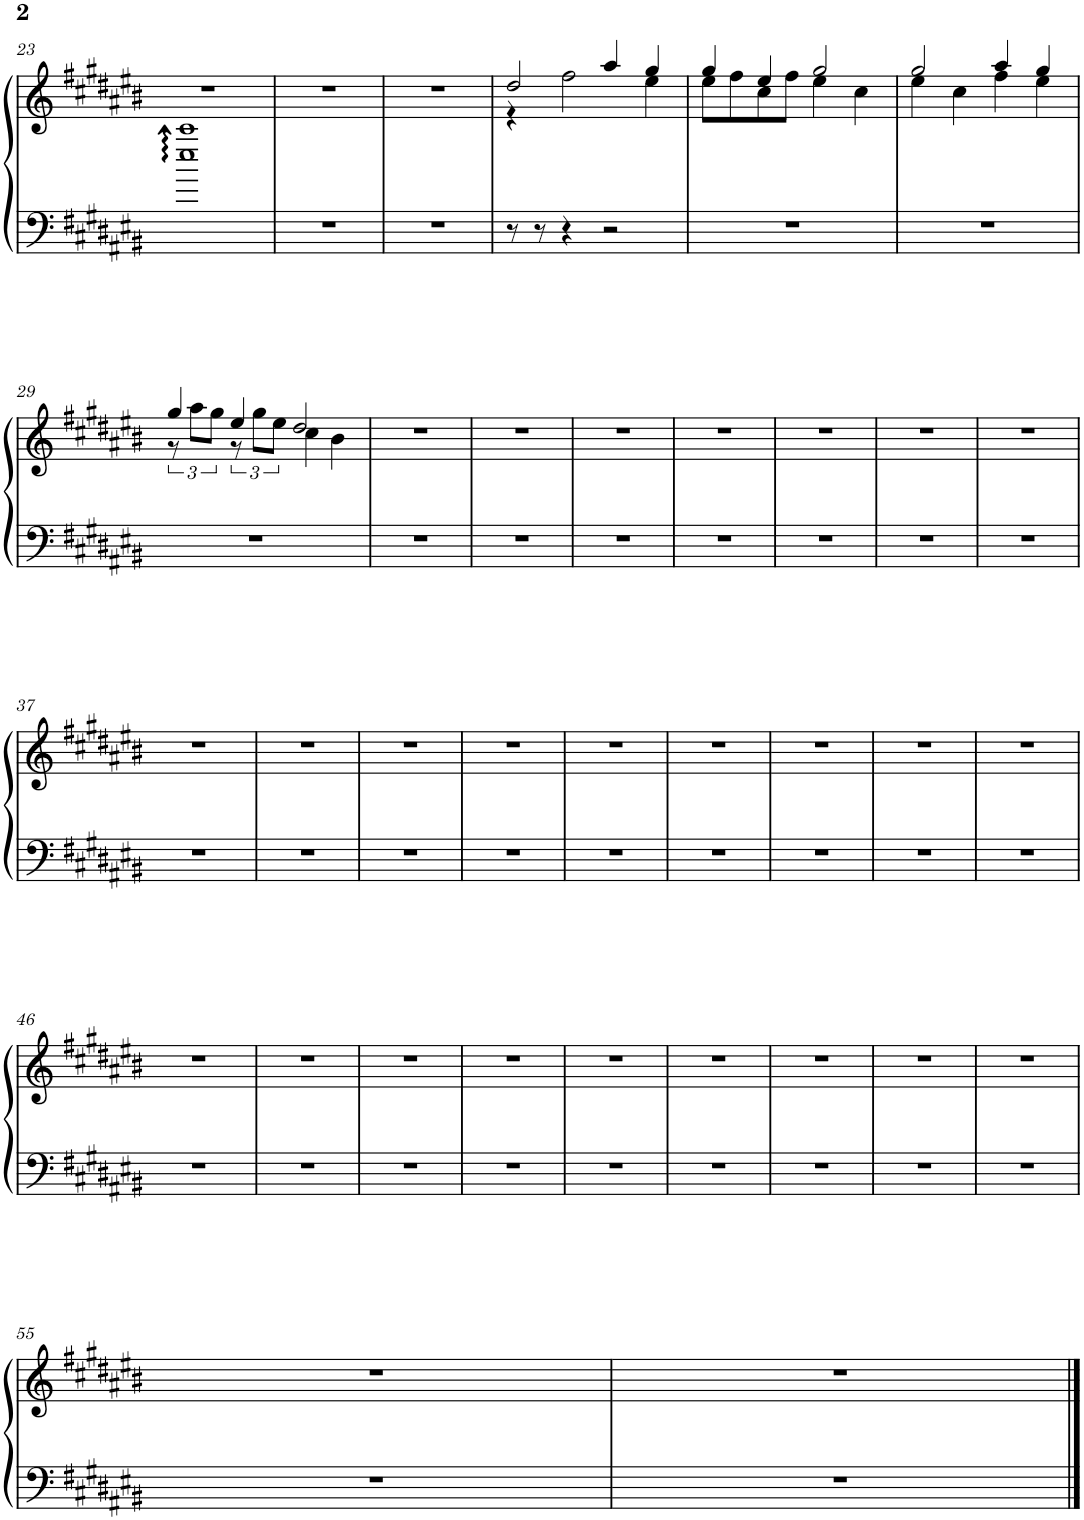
**kern	**kern
*part1	*part1
*staff2	*staff1
*I"Piano, Piano 1	*
*I'Pno.	*
!!LO:PB:g=z
*clefF4	*clefG2
*k[f#c#g#d#a#e#b#]	*k[f#c#g#d#a#e#b#]
*M4/4	*M4/4
=23	=23
1ee# 1ccc#	1r
=24	=24
1r	1r
=25	=25
1r	1r
=26	=26
*	*^
8r	2dd#/	4r
8r	.	.
4r	.	2ff#\
2r	4aa#/	.
.	4gg#/	4ee#\
=27	=27	=27
1r	4gg#/	8ee#\L
.	.	8ff#\
.	4ee#/	8cc#\
.	.	8ff#\J
.	2gg#/	4ee#\
.	.	4cc#\
=28	=28	=28
1r	2gg#/	4ee#\
.	.	4cc#\
.	4aa#/	4ff#\
.	4gg#/	4ee#\
!!LO:LB:g=z	!!
=29	=29	=29
1r	4gg#/	12r
.	.	12aa#\L
.	.	12gg#\J
.	4ee#/	12r
.	.	12gg#\L
.	.	12ee#\J
.	2dd#/	4cc#\
.	.	4b#\
*	*v	*v
=30	=30
1r	1r
=31	=31
1r	1r
=32	=32
1r	1r
=33	=33
1r	1r
=34	=34
1r	1r
=35	=35
1r	1r
=36	=36
1r	1r
!!LO:LB:g=z
=37	=37
1r	1r
=38	=38
1r	1r
=39	=39
1r	1r
=40	=40
1r	1r
=41	=41
1r	1r
=42	=42
1r	1r
=43	=43
1r	1r
=44	=44
1r	1r
=45	=45
1r	1r
!!LO:LB:g=z
=46	=46
1r	1r
=47	=47
1r	1r
=48	=48
1r	1r
=49	=49
1r	1r
=50	=50
1r	1r
=51	=51
1r	1r
=52	=52
1r	1r
=53	=53
1r	1r
=54	=54
1r	1r
!!LO:LB:g=z
=55	=55
1r	1r
=56	=56
1r	1r
==	==
*-	*-
